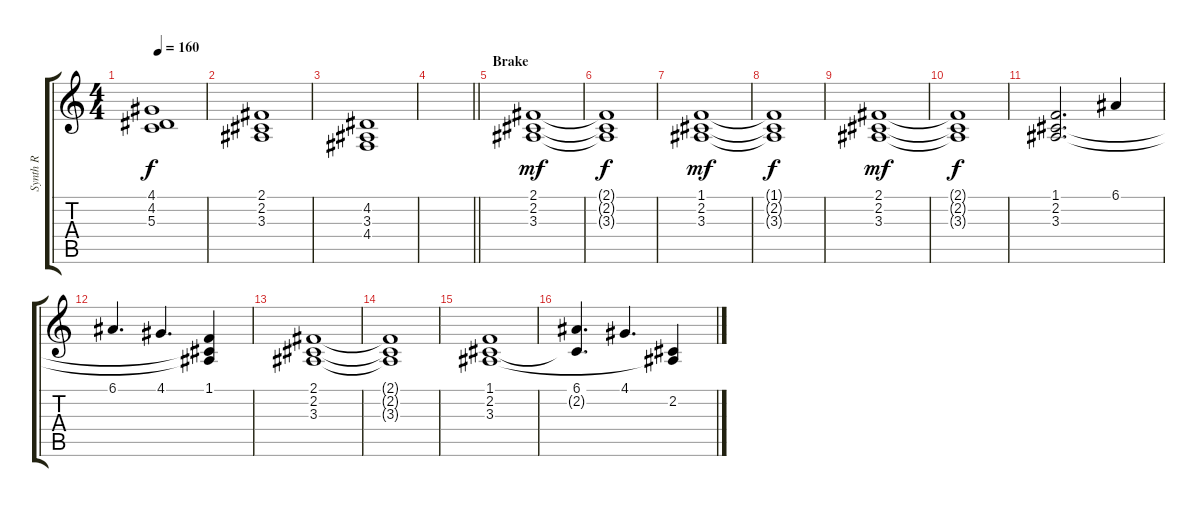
\track ("Synth R" "Synth R") {instrument pad3polysynth}
\staff {score tabs}
\tuning (E4 B3 G3 D3 A2 E2) {hide}
\ts (4 4)
\tempo 160
\clef g2
\ks c
(4.1 4.2 5.3).1{dy f} |
(2.1 2.2 3.3).1 |
(4.2 3.3 4.4).1 |
\barLineRight lightlight
|
\section ("" "Brake")
(2.1 2.2 3.3).1{dy mf instrument churchorgan} |
(2.1{t} 2.2{t} 3.3{t}).1{dy f} |
(1.1 2.2 3.3).1{dy mf} |
(1.1{t} 2.2{t} 3.3{t}).1{dy f} |
(2.1 2.2 3.3).1{dy mf} |
(2.1{t} 2.2{t} 3.3{t}).1{dy f} |
(1.1 2.2 3.3).2{d} 6.1.4 |
6.1.4{d} 4.1.4{d} (1.1 2.2{t} 3.3{t}).4 |
(2.1 2.2 3.3).1 |
(2.1{t} 2.2{t} 3.3{t}).1 |
(1.1 2.2 3.3).1 |
(6.1 2.2{t}).4{d} 4.1.4{d} (2.2 3.3{t}).4
